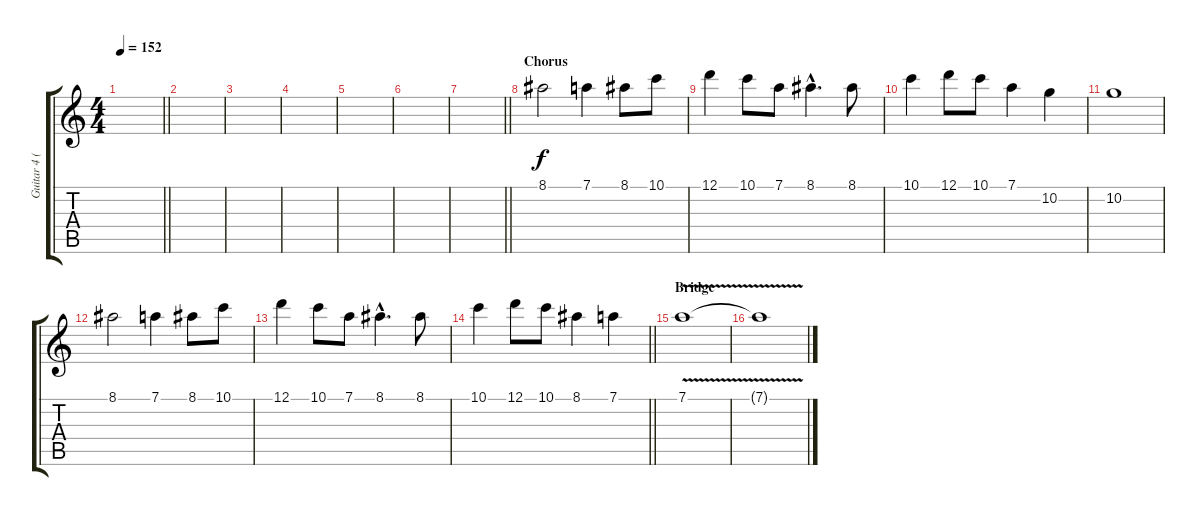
\track ("Guitar 4 (Overdub)" "Guitar 4 (") {instrument electricguitarclean}
\staff {score tabs}
\tuning (D4 A3 F3 C3 G2 C2) {hide}
\ts (4 4)
\tempo 152
\clef g2
\barLineRight lightlight
\ks c
|
|
|
|
|
|
\barLineRight lightlight
|
\section ("" "Chorus")
8.1.2 7.1.4 8.1.8 10.1.8 |
12.1.4 10.1.8 7.1.8 8.1{hac}.4{d} 8.1.8 |
10.1.4 12.1.8 10.1.8 7.1.4 10.2.4 |
10.2.1 |
8.1.2 7.1.4 8.1.8 10.1.8 |
12.1.4 10.1.8 7.1.8 8.1{hac}.4{d} 8.1.8 |
\barLineRight lightlight
10.1.4 12.1.8 10.1.8 8.1.4 7.1.4 |
\section ("" "Bridge")
7.1{v}.1 |
7.1{t}.1
